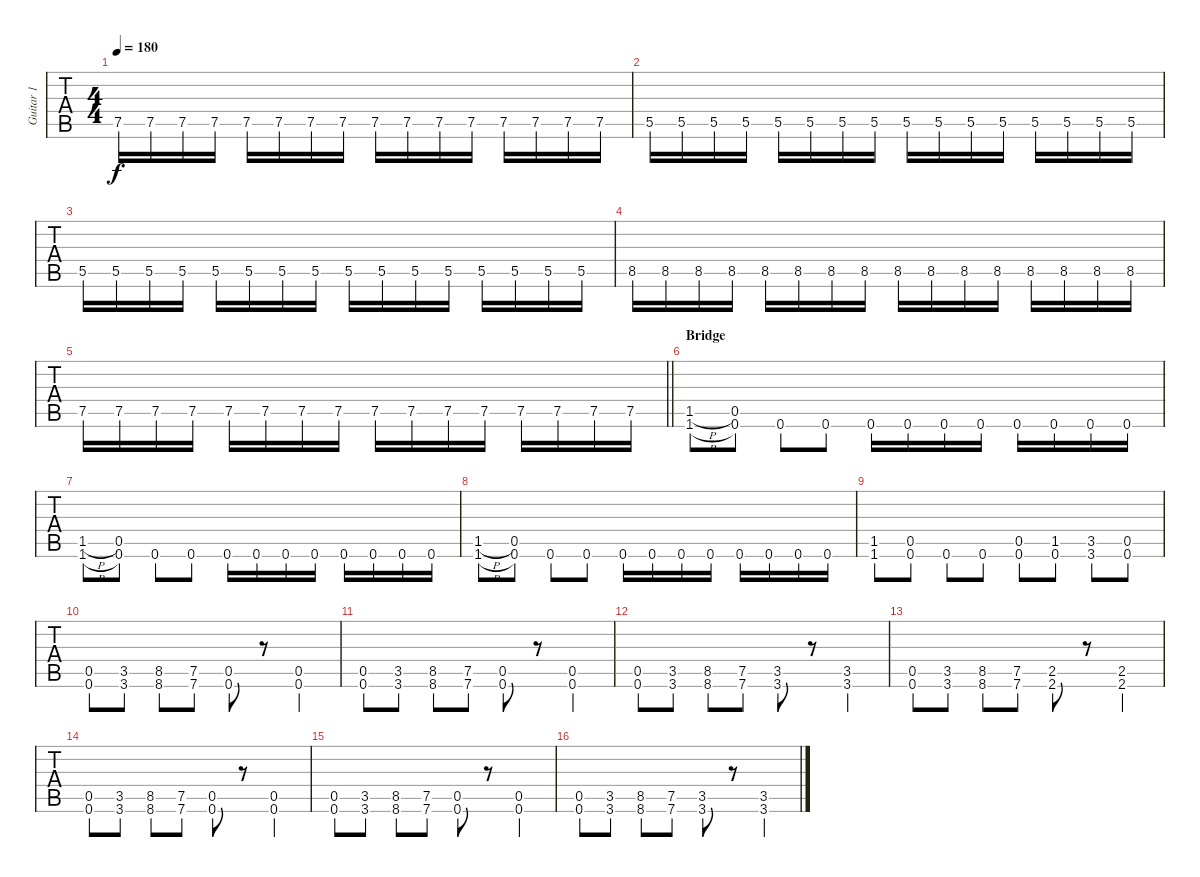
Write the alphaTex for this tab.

\track ("Guitar 1" "Guitar 1") {instrument distortionguitar}
\staff {tabs}
\tuning (Db4 Ab3 E3 B2 Gb2 B1) {hide}
\ts (4 4)
\tempo 180
\clef g2
\ks c
7.5.16{dy f} 7.5.16 7.5.16 7.5.16 7.5.16 7.5.16 7.5.16 7.5.16 7.5.16 7.5.16 7.5.16 7.5.16 7.5.16 7.5.16 7.5.16 7.5.16 |
5.5.16 5.5.16 5.5.16 5.5.16 5.5.16 5.5.16 5.5.16 5.5.16 5.5.16 5.5.16 5.5.16 5.5.16 5.5.16 5.5.16 5.5.16 5.5.16 |
5.5.16 5.5.16 5.5.16 5.5.16 5.5.16 5.5.16 5.5.16 5.5.16 5.5.16 5.5.16 5.5.16 5.5.16 5.5.16 5.5.16 5.5.16 5.5.16 |
8.5.16 8.5.16 8.5.16 8.5.16 8.5.16 8.5.16 8.5.16 8.5.16 8.5.16 8.5.16 8.5.16 8.5.16 8.5.16 8.5.16 8.5.16 8.5.16 |
\barLineRight lightlight
7.5.16 7.5.16 7.5.16 7.5.16 7.5.16 7.5.16 7.5.16 7.5.16 7.5.16 7.5.16 7.5.16 7.5.16 7.5.16 7.5.16 7.5.16 7.5.16 |
\section ("" "Bridge")
(1.5{h} 1.6{h}).8 (0.5 0.6).8 0.6.8 0.6.8 0.6.16 0.6.16 0.6.16 0.6.16 0.6.16 0.6.16 0.6.16 0.6.16 |
(1.5{h} 1.6{h}).8 (0.5 0.6).8 0.6.8 0.6.8 0.6.16 0.6.16 0.6.16 0.6.16 0.6.16 0.6.16 0.6.16 0.6.16 |
(1.5{h} 1.6{h}).8 (0.5 0.6).8 0.6.8 0.6.8 0.6.16 0.6.16 0.6.16 0.6.16 0.6.16 0.6.16 0.6.16 0.6.16 |
(1.5 1.6).8 (0.5 0.6).8 0.6.8 0.6.8 (0.5 0.6).8 (1.5 0.6).8 (3.5 3.6).8 (0.5 0.6).8 |
(0.5 0.6).8 (3.5 3.6).8 (8.5 8.6).8 (7.5 7.6).8 (0.5 0.6).8 r.8 (0.5 0.6).4 |
(0.5 0.6).8 (3.5 3.6).8 (8.5 8.6).8 (7.5 7.6).8 (0.5 0.6).8 r.8 (0.5 0.6).4 |
(0.5 0.6).8 (3.5 3.6).8 (8.5 8.6).8 (7.5 7.6).8 (3.5 3.6).8 r.8 (3.5 3.6).4 |
(0.5 0.6).8 (3.5 3.6).8 (8.5 8.6).8 (7.5 7.6).8 (2.5 2.6).8 r.8 (2.5 2.6).4 |
(0.5 0.6).8 (3.5 3.6).8 (8.5 8.6).8 (7.5 7.6).8 (0.5 0.6).8 r.8 (0.5 0.6).4 |
(0.5 0.6).8 (3.5 3.6).8 (8.5 8.6).8 (7.5 7.6).8 (0.5 0.6).8 r.8 (0.5 0.6).4 |
(0.5 0.6).8 (3.5 3.6).8 (8.5 8.6).8 (7.5 7.6).8 (3.5 3.6).8 r.8 (3.5 3.6).4
